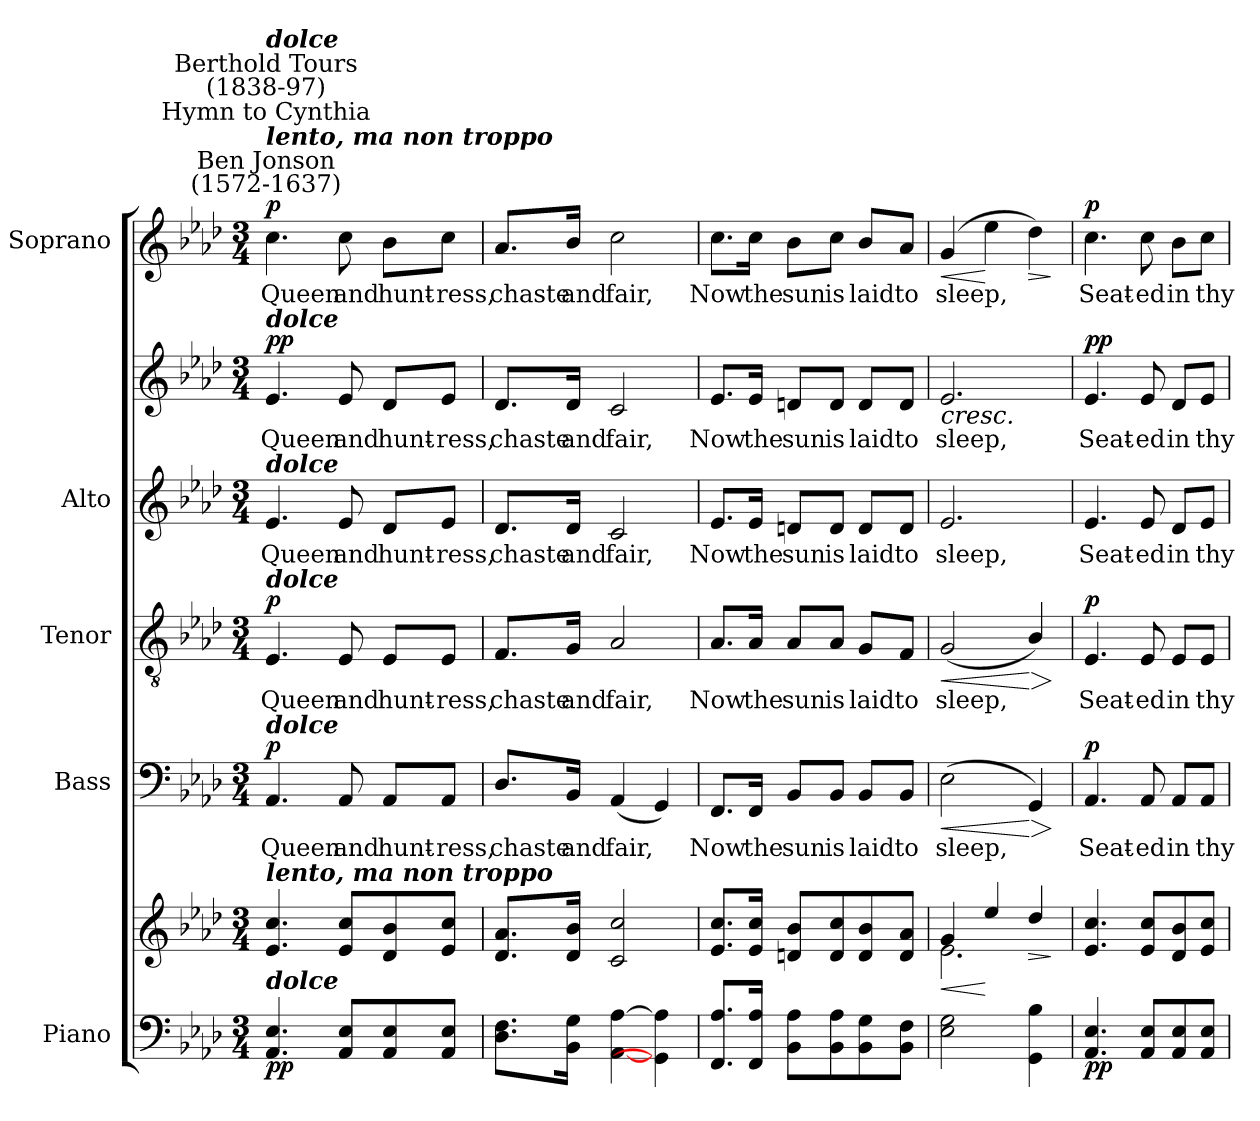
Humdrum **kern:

**kern	**kern	**dynam	**kern	**text	**dynam	**kern	**text	**dynam	**kern	**text	**kern	**text	**dynam	**kern	**text	**dynam
*part5	*part5	*part5	*part4	*part4	*part4	*part3	*part3	*part3	*part2	*part2	*part2	*part2	*part2	*part1	*part1	*part1
*staff7	*staff6	*staff6/7	*staff5	*staff5	*staff5	*staff4	*staff4	*staff4	*staff3	*staff3	*staff2	*staff2	*staff2/3	*staff1	*staff1	*staff1
*I"Piano	*	*	*I"Bass	*	*	*I"Tenor	*	*	*I"Alto	*	*	*	*	*I"Soprano	*	*
*	*	*	*I'B	*	*	*I'T	*	*	*I'A	*	*	*	*	*I'S	*	*
*clefF4	*clefG2	*	*clefF4	*	*	*clefGv2	*	*	*	*	*clefG2	*	*	*clefG2	*	*
*k[b-e-a-d-]	*k[b-e-a-d-]	*	*k[b-e-a-d-]	*	*	*k[b-e-a-d-]	*	*	*k[b-e-a-d-]	*	*k[b-e-a-d-]	*	*	*k[b-e-a-d-]	*	*
*A-:	*A-:	*	*A-:	*	*	*A-:	*	*	*A-:	*	*A-:	*	*	*A-:	*	*
*M3/4	*M3/4	*	*M3/4	*	*	*M3/4	*	*	*M3/4	*	*M3/4	*	*	*M3/4	*	*
*MM63	*MM63	*	*MM63	*	*	*MM63	*	*	*MM63	*	*MM63	*	*	*MM63	*	*
=1	=1	=1	=1	=1	=1	=1	=1	=1	=1	=1	=1	=1	=1	=1	=1	=1
*	*^	*	*	*	*	*	*	*	*	*	*	*	*	*	*	*
!	!	!	!	!	!	!	!	!	!	!	!	!	!	!	!LO:TX:a:cj:t=Ben Jonson\n(1572-1637)	!	!
!	!	!	!	!	!	!	!	!	!	!	!	!	!	!	!LO:TX:a:Bi:t=lento, ma non troppo	!	!
!	!	!	!	!	!	!	!	!	!	!	!	!	!	!	!LO:TX:a:cj:t=Hymn to Cynthia	!	!
!	!	!	!	!	!	!	!	!	!	!	!	!	!	!	!LO:TX:a:cj:t=Berthold Tours\n(1838-97)	!	!
!	!	!	!	!	!	!	!	!	!	!	!	!	!	!	!LO:TX:a:Bi:t=dolce	!	!
!	!	!	!	!	!	!	!	!	!	!	!	!LO:TX:a:Bi:t=dolce	!	!	!	!	!
!	!	!	!	!	!	!	!	!	!	!LO:TX:a:Bi:t=dolce	!	!	!	!	!	!	!
!	!	!	!	!	!	!	!LO:TX:a:Bi:t=dolce	!	!	!	!	!	!	!	!	!	!
!	!	!	!	!LO:TX:a:Bi:t=dolce	!	!	!	!	!	!	!	!	!	!	!	!	!
!	!LO:TX:a:Bi:t=lento, ma non troppo	!	!	!	!	!	!	!	!	!	!	!	!	!	!	!	!
!LO:TX:a:Bi:t=dolce	!	!	!	!	!	!	!	!	!	!	!	!	!	!	!	!	!
!	!	!LO:N:vis=1	!LO:DY:b=2	!	!LO:LY:b	!	!	!LO:LY:b	!	!	!LO:LY:b	!	!LO:LY:b	!	!	!LO:LY:b	!
!	!	!	!LO:DY:n=1:b	!	!	!LO:DY:b	!	!	!LO:DY:b	!	!	!	!	!LO:DY:b=2	!	!	!
!	!	!	!	!	!	!	!	!	!	!	!	!	!	!LO:DY:n=1:b	!	!	!LO:DY:b
4.AA- 4.E-	4.e- 4.cc	2.ryy	p p	4.AA-	Queen	p	4.E-	Queen	p	4.e-	Queen	4.e-	Queen	p p	4.cc	Queen	p
!	!	!	!	!	!LO:LY:b	!	!	!LO:LY:b	!	!	!LO:LY:b	!	!LO:LY:b	!	!	!LO:LY:b	!
8AA- 8E-L	8e- 8ccL	.	.	8AA-	and	.	8E-	and	.	8e-	and	8e-	and	.	8cc	and	.
!	!	!	!	!	!LO:LY:b	!	!	!LO:LY:b	!	!	!LO:LY:b	!	!LO:LY:b	!	!	!LO:LY:b	!
8AA- 8E-	8d- 8b-	.	.	8AA-/L	hunt-	.	8E-/L	hunt-	.	8d-L	hunt-	8d-/L	hunt-	.	8b-\L	hunt-	.
!	!	!	!	!	!LO:LY:b	!	!	!LO:LY:b	!	!	!LO:LY:b	!	!LO:LY:b	!	!	!LO:LY:b	!
8AA- 8E-J	8e- 8ccJ	.	.	8AA-/J	-ress,	.	8E-/J	-ress,	.	8e-J	-ress,	8e-/J	-ress,	.	8cc\J	-ress,	.
=2	=2	=2	=2	=2	=2	=2	=2	=2	=2	=2	=2	=2	=2	=2	=2	=2	=2
!	!	!LO:N:vis=1	!	!	!LO:LY:b	!	!	!LO:LY:b	!	!	!LO:LY:b	!	!LO:LY:b	!	!	!LO:LY:b	!
8.D- 8.FL	8.d- 8.a-L	2.ryy	.	8.D-/L	chaste	.	8.F/L	chaste	.	8.d-L	chaste	8.d-/L	chaste	.	8.a-/L	chaste	.
!	!	!	!	!	!LO:LY:b	!	!	!LO:LY:b	!	!	!LO:LY:b	!	!LO:LY:b	!	!	!LO:LY:b	!
16BB- 16GJ	16d- 16b-J	.	.	16BB-/Jk	and	.	16G/Jk	and	.	16d-Jk	and	16d-/Jk	and	.	16b-/Jk	and	.
!	!	!	!	!	!LO:LY:b	!	!	!LO:LY:b	!	!	!LO:LY:b	!	!LO:LY:b	!	!	!LO:LY:b	!
[4AA- [4A-	2c 2cc	.	.	(<4AA-	fair,	.	2A-	fair,	.	2c	fair,	2c	fair,	.	2cc	fair,	.
4GG] 4A-]	.	.	.	4GG)	.	.	.	.	.	.	.	.	.	.	.	.	.
=3	=3	=3	=3	=3	=3	=3	=3	=3	=3	=3	=3	=3	=3	=3	=3	=3	=3
!	!	!LO:N:vis=1	!	!	!LO:LY:b	!	!	!LO:LY:b	!	!	!LO:LY:b	!	!LO:LY:b	!	!	!LO:LY:b	!
8.FF 8.A-L	8.e- 8.ccL	2.ryy	.	8.FF/L	Now	.	8.A-/L	Now	.	8.e-L	Now	8.e-/L	Now	.	8.cc\L	Now	.
!	!	!	!	!	!LO:LY:b	!	!	!LO:LY:b	!	!	!LO:LY:b	!	!LO:LY:b	!	!	!LO:LY:b	!
16FF 16A-J	16e- 16ccJ	.	.	16FF/Jk	the	.	16A-/Jk	the	.	16e-Jk	the	16e-/Jk	the	.	16cc\Jk	the	.
!	!	!	!	!	!LO:LY:b	!	!	!LO:LY:b	!	!	!LO:LY:b	!	!LO:LY:b	!	!	!LO:LY:b	!
8BB- 8A-L	8dn 8b-L	.	.	8BB-/L	sun	.	8A-/L	sun	.	8dnL	sun	8dn/L	sun	.	8b-\L	sun	.
!	!	!	!	!	!LO:LY:b	!	!	!LO:LY:b	!	!	!LO:LY:b	!	!LO:LY:b	!	!	!LO:LY:b	!
8BB- 8A-	8d 8cc	.	.	8BB-/J	is	.	8A-/J	is	.	8dJ	is	8d/J	is	.	8cc\J	is	.
!	!	!	!	!	!LO:LY:b	!	!	!LO:LY:b	!	!	!LO:LY:b	!	!LO:LY:b	!	!	!LO:LY:b	!
8BB- 8G	8d/ 8b-/	.	.	8BB-/L	laid	.	8G/L	laid	.	8dL	laid	8d/L	laid	.	8b-/L	laid	.
!	!	!	!	!	!LO:LY:b	!	!	!LO:LY:b	!	!	!LO:LY:b	!	!LO:LY:b	!	!	!LO:LY:b	!
8BB- 8FJ	8d 8a-J	.	.	8BB-/J	to	.	8F/J	to	.	8dJ	to	8d/J	to	.	8a-/J	to	.
=4	=4	=4	=4	=4	=4	=4	=4	=4	=4	=4	=4	=4	=4	=4	=4	=4	=4
!	!	!	!LO:HP:b	!	!LO:LY:b	!LO:HP:b	!	!LO:LY:b	!LO:HP:b	!	!LO:LY:b	!	!LO:LY:b	!LO:HP:b	!	!	!
!	!	!	!	!	!	!	!	!	!	!	!	!	!	!LO:HP:n=1:b	!	!LO:LY:b	!LO:HP:b
2E- 2G	4g	2.e-\	<	(<2E-	sleep,	<	(<2G	sleep,	<	2.e-	sleep,	2.e-	sleep,	> <	(>4g	sleep,	<
.	4ee-	.	[	.	.	.	.	.	.	.	.	.	.	.	4ee-	.	[
!	!	!	!LO:HP:b	!	!	!LO:HP:n=1:b	!	!	!LO:HP:n=1:b	!	!	!	!	!	!	!	!LO:HP:b
4GG 4B-	4dd-	.	>	4GG)	.	[ >	4B-/)	.	[ >	.	.	.	.	.	4dd-)	.	>
*	*v	*v	*	*	*	*	*	*	*	*	*	*	*	*	*	*	*
.	.	]	.	.	]	.	.	]	.	.	.	.	]	.	.	]
=5	=5	=5	=5	=5	=5	=5	=5	=5	=5	=5	=5	=5	=5	=5	=5	=5
!	!	!LO:DY:b=2	!	!LO:LY:b	!	!	!LO:LY:b	!	!	!LO:LY:b	!	!LO:LY:b	!	!	!LO:LY:b	!
!	!	!LO:DY:n=1:b	!	!	!LO:DY:b	!	!	!LO:DY:b	!	!	!	!	!LO:DY:b=2	!	!	!
!	!	!	!	!	!	!	!	!	!	!	!	!	!LO:DY:n=1:b	!	!	!LO:DY:b
4.AA- 4.E-	4.e- 4.cc	p p	4.AA-	Seat-	p	4.E-	Seat-	p	4.e-	Seat-	4.e-	Seat-	p p	4.cc	Seat-	p
!	!	!	!	!LO:LY:b	!	!	!LO:LY:b	!	!	!LO:LY:b	!	!LO:LY:b	!	!	!LO:LY:b	!
8AA- 8E-L	8e- 8ccL	.	8AA-	-ed	.	8E-	-ed	.	8e-	-ed	8e-	-ed	[	8cc	-ed	.
!	!	!	!	!LO:LY:b	!	!	!LO:LY:b	!	!	!LO:LY:b	!	!LO:LY:b	!	!	!LO:LY:b	!
8AA- 8E-	8d- 8b-	.	8AA-/L	in	.	8E-/L	in	.	8d-/L	in	8d-/L	in	.	8b-\L	in	.
!	!	!	!	!LO:LY:b	!	!	!LO:LY:b	!	!	!LO:LY:b	!	!LO:LY:b	!	!	!LO:LY:b	!
8AA- 8E-J	8e- 8ccJ	.	8AA-/J	thy	.	8E-/J	thy	.	8e-/J	thy	8e-/J	thy	.	8cc\J	thy	.
=	=	=	=	=	=	=	=	=	=	=	=	=	=	=	=	=
*-	*-	*-	*-	*-	*-	*-	*-	*-	*-	*-	*-	*-	*-	*-	*-	*-
